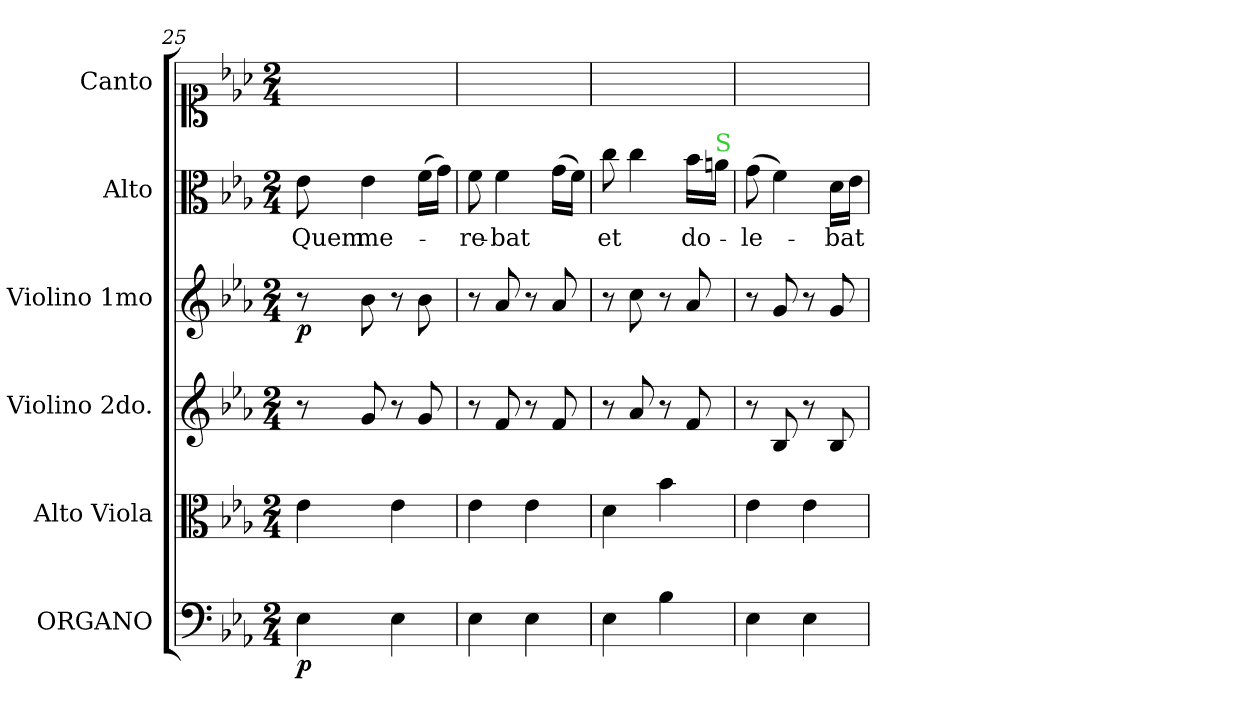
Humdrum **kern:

**kern	**dynam	**kern	**kern	**kern	**dynam	**kern	**text	**kern
*part6	*part6	*part5	*part4	*part3	*part3	*part2	*part2	*part1
*staff6	*staff6	*staff5	*staff4	*staff3	*staff3	*staff2	*staff2	*staff1
*I"ORGANO	*	*I"Alto Viola	*I"Violino 2do.	*I"Violino 1mo	*	*I"Alto	*	*I"Canto
*I'org	*	*I'a-vla	*I'vl 2	*I'vl 1	*	*I'A	*	*
*clefF4	*	*clefC3	*clefG2	*clefG2	*	*clefC3	*	*clefC1
*k[b-e-a-]	*	*k[b-e-a-]	*k[b-e-a-]	*k[b-e-a-]	*	*k[b-e-a-]	*	*k[b-e-a-]
*E-:	*	*E-:	*E-:	*E-:	*	*E-:	*	*E-:
*M2/4	*	*M2/4	*M2/4	*M2/4	*	*M2/4	*	*M2/4
=25	=25	=25	=25	=25	=25	=25	=25	=25
!	!LO:DY:b	!	!	!	!LO:DY:b	!	!	!
4E-\	p	4e-\	8r	8r	p	8e-\	Quem	2ryy
.	.	.	8g/	8b-\	.	4e-\	me-	.
4E-\	.	4e-\	8r	8r	.	.	.	.
.	.	.	8g/	8b-\	.	(16f\LL	.	.
.	.	.	.	.	.	16g\JJ)	.	.
=26	=26	=26	=26	=26	=26	=26	=26	=26
4E-\	.	4e-\	8r	8r	.	8f\	-re-	2ryy
.	.	.	8f/	8a-/	.	4f\	-bat	.
4E-\	.	4e-\	8r	8r	.	.	.	.
.	.	.	8f/	8a-/	.	(16g\LL	.	.
.	.	.	.	.	.	16f\JJ)	.	.
=27	=27	=27	=27	=27	=27	=27	=27	=27
4E-\	.	4d\	8r	8r	.	8cc\	et	2ryy
.	.	.	8a-/	8cc\	.	4cc\	.	.
4B-\	.	4b-\	8r	8r	.	.	.	.
.	.	.	8f/	8a-/	.	16b-\LL	do-	.
!	!	!	!	!	!	!LO:TX:a:color=limegreen:t=S	!	!
.	.	.	.	.	.	16a\JJ	.	.
=28	=28	=28	=28	=28	=28	=28	=28	=28
4E-\	.	4e-\	8r	8r	.	(8g\	-le-	2ryy
.	.	.	8B-/	8g/	.	4f\)	.	.
4E-\	.	4e-\	8r	8r	.	.	.	.
.	.	.	8B-/	8g/	.	16d\LL	-bat	.
.	.	.	.	.	.	16e-\JJ	.	.
=	=	=	=	=	=	=	=	=
*-	*-	*-	*-	*-	*-	*-	*-	*-
